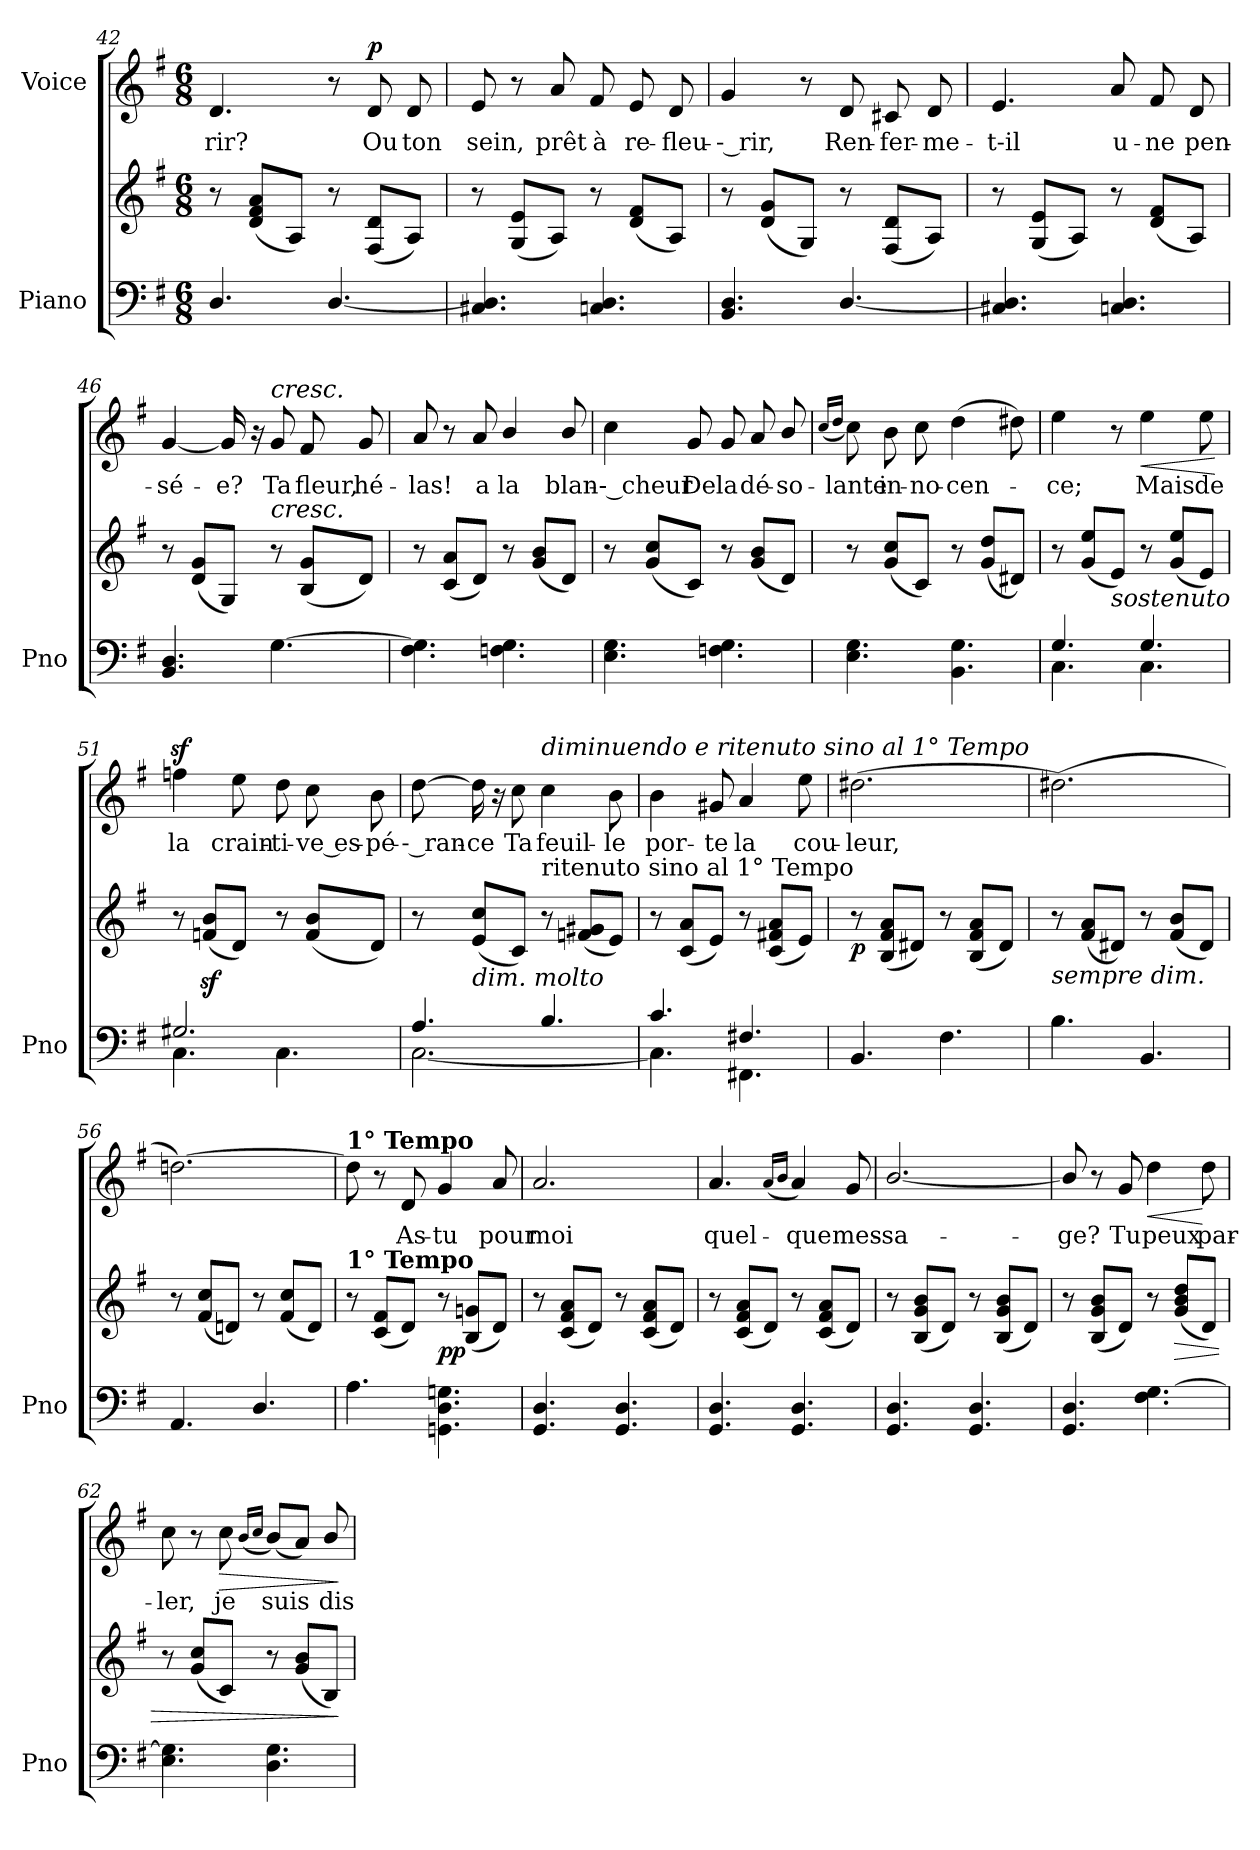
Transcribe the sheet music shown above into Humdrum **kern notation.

**kern	**kern	**dynam	**kern	**text	**dynam
*part2	*part2	*part2	*part1	*part1	*part1
*staff3	*staff2	*staff2/3	*staff1	*staff1	*staff1
*I"Piano	*	*	*I"Voice	*	*
*I'Pno	*	*	*	*	*
*clefF4	*clefG2	*	*clefG2	*	*
*k[f#]	*k[f#]	*	*k[f#]	*	*
*M6/8	*M6/8	*	*M6/8	*	*
=42	=42	=42	=42	=42	=42
!	!	!	!	!LO:LY:b	!
4.D/	8r	.	4.d/	-rir?	.
.	(8d/ 8f#/ 8a/L	.	.	.	.
.	8A/J)	.	.	.	.
[>4.D/	8r	.	8r	.	.
!	!	!	!	!LO:LY:b	!LO:DY:a
.	(8F#/ 8d/L	.	8d/	Ou	p
!	!	!	!	!LO:LY:b	!
.	8A/J)	.	8d/	ton	.
=43	=43	=43	=43	=43	=43
!	!	!	!	!LO:LY:b	!
4.C#X/ 4.D/]	8r	.	8e/	sein,	.
.	(8G/ 8e/L	.	8r	.	.
!	!	!	!	!LO:LY:b	!
.	8A/J)	.	8a/	prêt	.
!	!	!	!	!LO:LY:b	!
4.Cn/ 4.D/	8r	.	8f#/	à	.
!	!	!	!	!LO:LY:b	!
.	(8d/ 8f#/L	.	8e/	re-	.
!	!	!	!	!LO:LY:b	!
.	8A/J)	.	8d/	-fleu-	.
!!LO:LB:g=z
=44	=44	=44	=44	=44	=44
!	!	!	!	!LO:LY:b	!
4.BB/ 4.D/	8r	.	4g/	-- rir,	.
.	(8d/ 8g/L	.	.	.	.
.	8G/J)	.	8r	.	.
!	!	!	!	!LO:LY:b	!
[>4.D/	8r	.	8d/	Ren-	.
!	!	!	!	!LO:LY:b	!
.	(8F#/ 8d/L	.	8c#X/	-fer-	.
!	!	!	!	!LO:LY:b	!
.	8A/J)	.	8d/	-me-	.
=45	=45	=45	=45	=45	=45
!	!	!	!	!LO:LY:b	!
4.C#X/ 4.D/]	8r	.	4.e/	-t-il	.
.	(8G/ 8e/L	.	.	.	.
.	8A/J)	.	.	.	.
!	!	!	!	!LO:LY:b	!
4.Cn/ 4.D/	8r	.	8a/	u-	.
!	!	!	!	!LO:LY:b	!
.	(8d/ 8f#/L	.	8f#/	-ne	.
!	!	!	!	!LO:LY:b	!
.	8A/J)	.	8d/	pen-	.
=46	=46	=46	=46	=46	=46
!	!	!	!	!LO:LY:b	!
4.BB/ 4.D/	8r	.	[4g/	-sé-	.
.	(8d/ 8g/L	.	.	.	.
!	!	!	!	!LO:LY:b	!
.	8G/J)	.	16g/]	-e?	.
.	.	.	16r	.	.
!	!	!	!LO:TX:a:i:t=cresc.	!	!
!	!LO:TX:a:i:t=cresc.	!	!	!	!
!	!	!	!	!LO:LY:b	!
[4.G\	8r	.	8g/	Ta	.
!	!	!	!	!LO:LY:b	!
.	(8B/ 8g/L	.	8f#/	fleur,	.
!	!	!	!	!LO:LY:b	!
.	8d/J)	.	8g/	hé-	.
=47	=47	=47	=47	=47	=47
!	!	!	!	!LO:LY:b	!
4.F#\ 4.G\]	8r	.	8a/	-las!	.
.	(8c/ 8a/L	.	8r	.	.
!	!	!	!	!LO:LY:b	!
.	8d/J)	.	8a/	a	.
!	!	!	!	!LO:LY:b	!
4.Fn\ 4.G\	8r	.	4b/	la	.
.	(8g/ 8b/L	.	.	.	.
!	!	!	!	!LO:LY:b	!
.	8d/J)	.	8b/	blan-	.
!!LO:LB:g=z
=48	=48	=48	=48	=48	=48
!	!	!	!	!LO:LY:b	!
4.E\ 4.G\	8r	.	4cc\	-- cheur	.
.	(8g/ 8cc/L	.	.	.	.
!	!	!	!	!LO:LY:b	!
.	8c/J)	.	8g/	De	.
!	!	!	!	!LO:LY:b	!
4.Fn\ 4.G\	8r	.	8g/	la	.
!	!	!	!	!LO:LY:b	!
.	(8g/ 8b/L	.	8a/	dé-	.
!	!	!	!	!LO:LY:b	!
.	8d/J)	.	8b/	-so-	.
=49	=49	=49	=49	=49	=49
.	.	.	(16qcc/LL	.	.
.	.	.	16qdd/JJ	.	.
!	!	!	!	!LO:LY:b	!
4.E\ 4.G\	8r	.	8cc\)	-lante	.
!	!	!	!	!LO:LY:b	!
.	(8g/ 8cc/L	.	8b\	in-	.
!	!	!	!	!LO:LY:b	!
.	8c/J)	.	8cc\	-no-	.
!	!	!	!	!LO:LY:b	!
4.BB\ 4.G\	8r	.	(4dd\	-cen-	.
.	(8g/ 8dd/L	.	.	.	.
.	8d#X/J)	.	8dd#X\)	.	.
=50	=50	=50	=50	=50	=50
*^	*	*	*	*	*
!	!	!	!	!	!LO:LY:b	!
4.G/	4.C\	8r	.	4ee\	-ce;	.
.	.	(8g/ 8ee/L	.	.	.	.
!	!	!LO:TX:b:i:t=sostenuto	!	!	!	!
.	.	8e/J)	.	8r	.	.
!	!	!	!	!	!LO:LY:b	!LO:HP:b
4.G/	4.C\	8r	.	4ee\	Mais	<
.	.	(8g/ 8ee/L	.	.	.	.
!	!	!	!	!	!LO:LY:b	!
.	.	8e/J)	.	8ee\	de	.
*v	*v	*	*	*	*	*
.	.	.	.	.	[
=51	=51	=51	=51	=51	=51
*^	*	*	*	*	*
!	!	!	!	!	!LO:LY:b	!
2.G#X/	4.C\	8r	.	4ffnz>\	la	.
.	.	(8fn/z> 8b/z>L	.	.	.	.
!	!	!	!	!	!LO:LY:b	!
.	.	8d/J)	.	8ee\	crain-	.
!	!	!	!	!	!LO:LY:b	!
.	4.C\	8r	.	8dd\	-ti-	.
!	!	!	!	!	!LO:LY:b	!
.	.	(8f/ 8b/L	.	8cc\	-ve es-	.
!	!	!	!	!	!LO:LY:b	!
.	.	8d/J)	.	8b\	-pé-	.
!!LO:LB:g=z
=52	=52	=52	=52	=52	=52	=52
!	!	!	!	!	!LO:LY:b	!
4.A/	[2.C\	8r	.	[8dd\	-- ran-	.
!	!	!LO:TX:b:i:t=dim. molto	!	!	!	!
!	!	!	!	!	!LO:LY:b	!
.	.	(8e/ 8cc/L	.	16dd\]	-ce	.
.	.	.	.	16r	.	.
!	!	!	!	!	!LO:LY:b	!
.	.	8c/J)	.	8cc\	Ta	.
!	!	!	!	!LO:TX:a:i:t=diminuendo e ritenuto sino al 1° Tempo	!	!
!	!	!LO:TX:a:t=ritenuto sino al 1° Tempo	!	!	!	!
!	!	!	!	!	!LO:LY:b	!
4.B/	.	8r	.	4cc\	feuil-	.
.	.	(8fn/ 8g#X/L	.	.	.	.
!	!	!	!	!	!LO:LY:b	!
.	.	8e/J)	.	8b\	-le	.
=53	=53	=53	=53	=53	=53	=53
!	!	!	!	!	!LO:LY:b	!
4.c/	4.C\]	8r	.	4b\	por-	.
.	.	(8c/ 8a/L	.	.	.	.
!	!	!	!	!	!LO:LY:b	!
.	.	8e/J)	.	8g#X/	-te	.
!	!	!	!	!	!LO:LY:b	!
4.F#X/	4.FF#X\	8r	.	4a/	la	.
.	.	(8c/ 8f#X/ 8a/L	.	.	.	.
!	!	!	!	!	!LO:LY:b	!
.	.	8e/J)	.	8ee\	cou-	.
*v	*v	*	*	*	*	*
=54	=54	=54	=54	=54	=54
!	!	!LO:DY:b	!	!LO:LY:b	!
4.BB/	8r	p	[2.dd#X\	-leur,	.
.	(8B/ 8f#/ 8a/L	.	.	.	.
.	8d#X/J)	.	.	.	.
4.F#\	8r	.	.	.	.
.	(8B/ 8f#/ 8a/L	.	.	.	.
.	8d#/J)	.	.	.	.
=55	=55	=55	=55	=55	=55
!	!LO:TX:b:i:t=sempre dim.	!	!	!	!
4.B\	8r	.	(2.dd#X\]	.	.
.	(8f#/ 8a/L	.	.	.	.
.	8d#X/J)	.	.	.	.
4.BB/	8r	.	.	.	.
.	(8f#/ 8b/L	.	.	.	.
.	8d#/J)	.	.	.	.
=56	=56	=56	=56	=56	=56
4.AA/	8r	.	[2.ddn\)	.	.
.	(8f#/ 8cc/L	.	.	.	.
.	8dn/J)	.	.	.	.
4.D/	8r	.	.	.	.
.	(8f#/ 8cc/L	.	.	.	.
.	8d/J)	.	.	.	.
!!LO:PB:g=z
=57	=57	=57	=57	=57	=57
!	!	!	!LO:TX:a:B:t=1° Tempo	!	!
!	!LO:TX:a:B:t=1° Tempo	!	!	!	!
4.A\	8r	.	8ddn\]	.	.
.	(8c/ 8f#/L	.	8r	.	.
!	!	!	!	!LO:LY:b	!
.	8d/J)	.	8d/	As-	.
!	!	!LO:DY:b	!	!LO:LY:b	!
4.GGn\ 4.D\ 4.Gn\	8r	pp	4g/	-tu	.
.	(8B/ 8gn/L	.	.	.	.
!	!	!	!	!LO:LY:b	!
.	8d/J)	.	8a/	pour	.
=58	=58	=58	=58	=58	=58
!	!	!	!	!LO:LY:b	!
4.GG/ 4.D/	8r	.	2.a/	moi	.
.	(8c/ 8f#/ 8a/L	.	.	.	.
.	8d/J)	.	.	.	.
4.GG/ 4.D/	8r	.	.	.	.
.	(8c/ 8f#/ 8a/L	.	.	.	.
.	8d/J)	.	.	.	.
=59	=59	=59	=59	=59	=59
!	!	!	!	!LO:LY:b	!
4.GG/ 4.D/	8r	.	4.a/	quel-	.
.	(8c/ 8f#/ 8a/L	.	.	.	.
.	8d/J)	.	.	.	.
.	.	.	(16qa/LL	.	.
.	.	.	16qb/JJ	.	.
!	!	!	!	!LO:LY:b	!
4.GG/ 4.D/	8r	.	4a/)	-que	.
.	(8c/ 8f#/ 8a/L	.	.	.	.
!	!	!	!	!LO:LY:b	!
.	8d/J)	.	8g/	mes-	.
=60	=60	=60	=60	=60	=60
!	!	!	!	!LO:LY:b	!
4.GG/ 4.D/	8r	.	[2.b/	-sa-	.
.	(8B/ 8g/ 8b/L	.	.	.	.
.	8d/J)	.	.	.	.
4.GG/ 4.D/	8r	.	.	.	.
.	(8B/ 8g/ 8b/L	.	.	.	.
.	8d/J)	.	.	.	.
=61	=61	=61	=61	=61	=61
!	!	!	!	!LO:LY:b	!
4.GG/ 4.D/	8r	.	8b/]	-ge?	.
.	(8B/ 8g/ 8b/L	.	8r	.	.
!	!	!	!	!LO:LY:b	!
.	8d/J)	.	8g/	Tu	.
!	!	!	!	!LO:LY:b	!LO:HP:b
4.F#\ [4.G\	8r	.	4dd\	peux	<
!	!	!LO:HP:b	!	!	!
.	(8g/ 8b/ 8dd/L	>	.	.	.
!	!	!	!	!LO:LY:b	!
.	8d/J)	.	8dd\	par-	[
!!LO:LB:g=z
=62	=62	=62	=62	=62	=62
!	!	!	!	!LO:LY:b	!
4.E\ 4.G\]	8r	.	8cc\	-ler,	.
.	(8g/ 8cc/L	.	8r	.	.
!	!	!	!	!LO:LY:b	!LO:HP:b
.	8c/J)	.	8cc\	je	>
.	.	.	(16qb/LL	.	.
.	.	.	16qcc/JJ	.	.
!	!	!	!	!LO:LY:b	!
4.D\ 4.G\	8r	.	(8b/L)	suis	.
.	(8g/ 8b/L	.	8a/J)	.	.
!	!	!	!	!LO:LY:b	!
.	8B/J)	.	8b/	dis-	.
.	.	]	.	.	]
=	=	=	=	=	=
*-	*-	*-	*-	*-	*-
